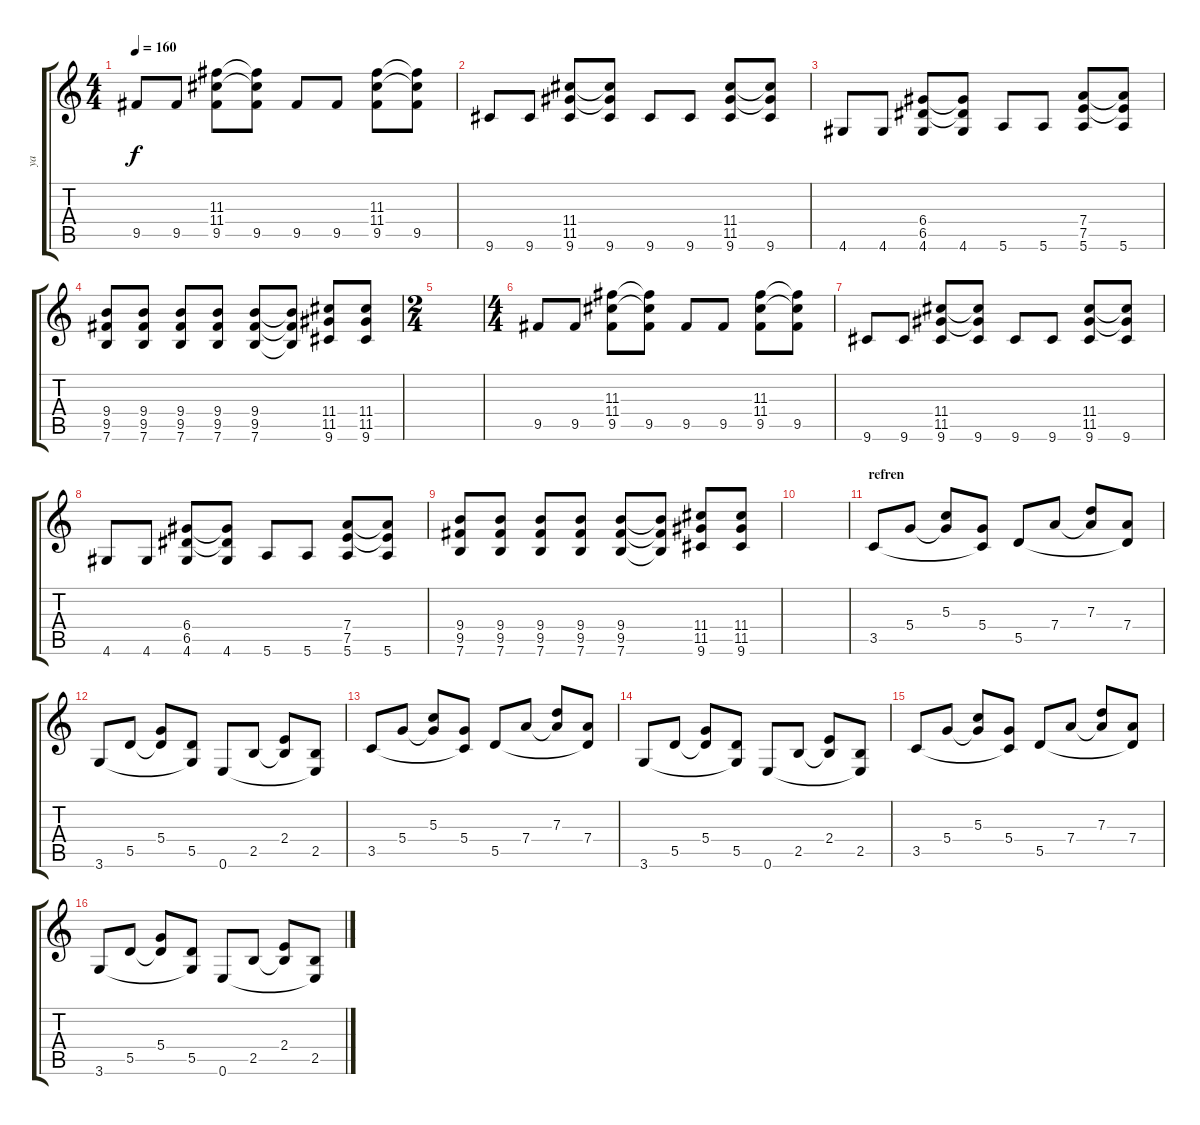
\track ("ya" "ya") {instrument overdrivenguitar}
\staff {score tabs}
\tuning (E4 B3 G3 D3 A2 E2) {hide}
\ts (4 4)
\tempo 160
\clef g2
\ks c
9.5.8{dy f} 9.5.8 (11.3 11.4 9.5).8 (11.3{t} 11.4{t} 9.5).8 9.5.8 9.5.8 (11.3 11.4 9.5).8 (11.3{t} 11.4{t} 9.5).8 |
9.6.8 9.6.8 (11.4 11.5 9.6).8 (11.4{t} 11.5{t} 9.6).8 9.6.8 9.6.8 (11.4 11.5 9.6).8 (11.4{t} 11.5{t} 9.6).8 |
4.6.8 4.6.8 (6.4 6.5 4.6).8 (6.4{t} 6.5{t} 4.6).8 5.6.8 5.6.8 (7.4 7.5 5.6).8 (7.4{t} 7.5{t} 5.6).8 |
(9.4 9.5 7.6).8 (9.4 9.5 7.6).8 (9.4 9.5 7.6).8 (9.4 9.5 7.6).8 (9.4 9.5 7.6).8 (9.4{t} 9.5{t} 7.6{t}).8 (11.4 11.5 9.6).8 (11.4 11.5 9.6).8 |
\ts (2 4)
|
\ts (4 4)
9.5.8 9.5.8 (11.3 11.4 9.5).8 (11.3{t} 11.4{t} 9.5).8 9.5.8 9.5.8 (11.3 11.4 9.5).8 (11.3{t} 11.4{t} 9.5).8 |
9.6.8 9.6.8 (11.4 11.5 9.6).8 (11.4{t} 11.5{t} 9.6).8 9.6.8 9.6.8 (11.4 11.5 9.6).8 (11.4{t} 11.5{t} 9.6).8 |
4.6.8 4.6.8 (6.4 6.5 4.6).8 (6.4{t} 6.5{t} 4.6).8 5.6.8 5.6.8 (7.4 7.5 5.6).8 (7.4{t} 7.5{t} 5.6).8 |
(9.4 9.5 7.6).8 (9.4 9.5 7.6).8 (9.4 9.5 7.6).8 (9.4 9.5 7.6).8 (9.4 9.5 7.6).8 (9.4{t} 9.5{t} 7.6{t}).8 (11.4 11.5 9.6).8 (11.4 11.5 9.6).8 |
|
\section ("" "refren")
3.5.8 5.4.8 (5.3 5.4{t}).8 (5.4 3.5{t}).8 5.5.8 7.4.8 (7.3 7.4{t}).8 (7.4 5.5{t}).8 |
3.6.8 5.5.8 (5.4 5.5{t}).8 (5.5 3.6{t}).8 0.6.8 2.5.8 (2.4 2.5{t}).8 (2.5 0.6{t}).8 |
3.5.8 5.4.8 (5.3 5.4{t}).8 (5.4 3.5{t}).8 5.5.8 7.4.8 (7.3 7.4{t}).8 (7.4 5.5{t}).8 |
3.6.8 5.5.8 (5.4 5.5{t}).8 (5.5 3.6{t}).8 0.6.8 2.5.8 (2.4 2.5{t}).8 (2.5 0.6{t}).8 |
3.5.8 5.4.8 (5.3 5.4{t}).8 (5.4 3.5{t}).8 5.5.8 7.4.8 (7.3 7.4{t}).8 (7.4 5.5{t}).8 |
3.6.8 5.5.8 (5.4 5.5{t}).8 (5.5 3.6{t}).8 0.6.8 2.5.8 (2.4 2.5{t}).8 (2.5 0.6{t}).8
